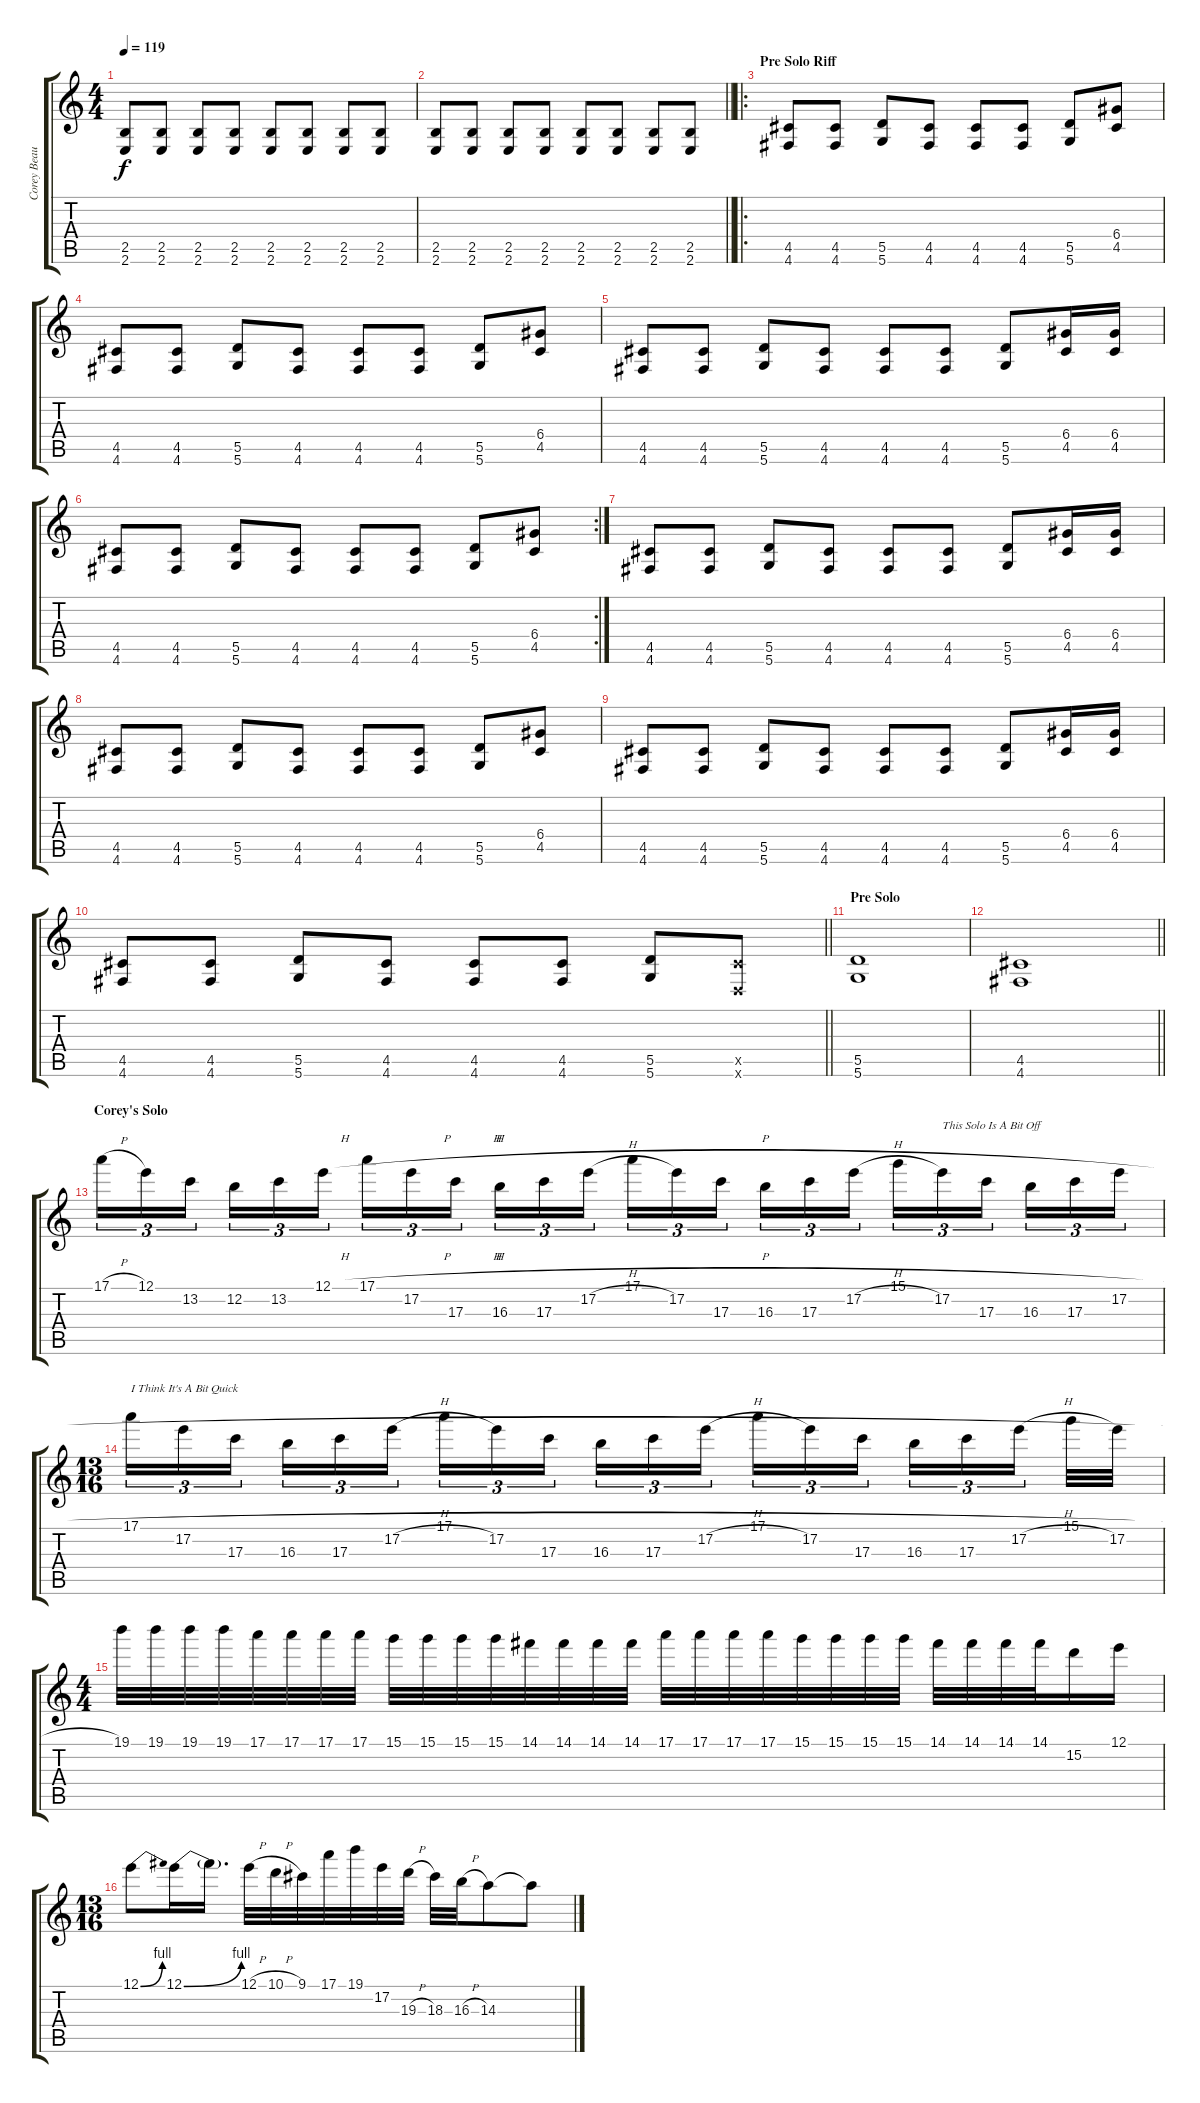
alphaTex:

\track ("Corey Beaulieu (lead guitar)" "Corey Beau") {instrument distortionguitar}
\staff {score tabs}
\tuning (E4 B3 G3 D3 A2 D2) {hide}
\ts (4 4)
\tempo 119
\clef g2
\ks c
(2.5 2.6).8{dy f} (2.5 2.6).8 (2.5 2.6).8 (2.5 2.6).8 (2.5 2.6).8 (2.5 2.6).8 (2.5 2.6).8 (2.5 2.6).8 |
\barLineRight lightlight
(2.5 2.6).8 (2.5 2.6).8 (2.5 2.6).8 (2.5 2.6).8 (2.5 2.6).8 (2.5 2.6).8 (2.5 2.6).8 (2.5 2.6).8 |
\ro
\section ("" "Pre Solo Riff")
(4.5 4.6).8 (4.5 4.6).8 (5.5 5.6).8 (4.5 4.6).8 (4.5 4.6).8 (4.5 4.6).8 (5.5 5.6).8 (6.4 4.5).8 |
(4.5 4.6).8 (4.5 4.6).8 (5.5 5.6).8 (4.5 4.6).8 (4.5 4.6).8 (4.5 4.6).8 (5.5 5.6).8 (6.4 4.5).8 |
(4.5 4.6).8 (4.5 4.6).8 (5.5 5.6).8 (4.5 4.6).8 (4.5 4.6).8 (4.5 4.6).8 (5.5 5.6).8 (6.4 4.5).16 (6.4 4.5).16 |
\rc 2
(4.5 4.6).8 (4.5 4.6).8 (5.5 5.6).8 (4.5 4.6).8 (4.5 4.6).8 (4.5 4.6).8 (5.5 5.6).8 (6.4 4.5).8 |
(4.5 4.6).8 (4.5 4.6).8 (5.5 5.6).8 (4.5 4.6).8 (4.5 4.6).8 (4.5 4.6).8 (5.5 5.6).8 (6.4 4.5).16 (6.4 4.5).16 |
(4.5 4.6).8 (4.5 4.6).8 (5.5 5.6).8 (4.5 4.6).8 (4.5 4.6).8 (4.5 4.6).8 (5.5 5.6).8 (6.4 4.5).8 |
(4.5 4.6).8 (4.5 4.6).8 (5.5 5.6).8 (4.5 4.6).8 (4.5 4.6).8 (4.5 4.6).8 (5.5 5.6).8 (6.4 4.5).16 (6.4 4.5).16 |
\barLineRight lightlight
(4.5 4.6).8 (4.5 4.6).8 (5.5 5.6).8 (4.5 4.6).8 (4.5 4.6).8 (4.5 4.6).8 (5.5 5.6).8 (4.5{x} 0.6{x}).8 |
\section ("" "Pre Solo")
(5.5 5.6).1 |
\barLineRight lightlight
(4.5 4.6).1 |
\section ("" "Corey's Solo")
17.1{h}.16{tu (3 2) volume 16 balance 8 instrument overdrivenguitar} 12.1.16{tu (3 2)} 13.2.16{tu (3 2) beam splitsecondary} 12.2.16{tu (3 2)} 13.2.16{tu (3 2)} 12.1{h}.16{tu (3 2)} 17.1{h}.16{tu (3 2)} 17.2.16{tu (3 2)} 17.3.16{tu (3 2) beam splitsecondary} 16.3.16{tu (3 2)} 17.3.16{tu (3 2)} 17.2{h}.16{tu (3 2)} 17.1{h}.16{tu (3 2)} 17.2.16{tu (3 2)} 17.3.16{tu (3 2) beam splitsecondary} 16.3.16{tu (3 2)} 17.3.16{tu (3 2)} 17.2{h}.16{tu (3 2)} 15.1{h}.16{tu (3 2)} 17.2.16{tu (3 2) txt "This Solo Is A Bit Off"} 17.3.16{tu (3 2) beam splitsecondary} 16.3.16{tu (3 2)} 17.3.16{tu (3 2)} 17.2.16{tu (3 2)} |
\ts (13 16)
17.1{h}.16{tu (3 2) txt "I Think It's A Bit Quick "} 17.2.16{tu (3 2)} 17.3.16{tu (3 2)} 16.3.16{tu (3 2)} 17.3.16{tu (3 2)} 17.2{h}.16{tu (3 2)} 17.1{h}.16{tu (3 2)} 17.2.16{tu (3 2)} 17.3.16{tu (3 2)} 16.3.16{tu (3 2)} 17.3.16{tu (3 2)} 17.2{h}.16{tu (3 2)} 17.1{h}.16{tu (3 2)} 17.2.16{tu (3 2)} 17.3.16{tu (3 2)} 16.3.16{tu (3 2)} 17.3.16{tu (3 2)} 17.2{h}.16{tu (3 2)} 15.1{h}.32 17.2.32 |
\ts (4 4)
19.1.32 19.1.32 19.1.32 19.1.32 17.1.32 17.1.32 17.1.32 17.1.32 15.1.32 15.1.32 15.1.32 15.1.32 14.1.32 14.1.32 14.1.32 14.1.32 17.1.32 17.1.32 17.1.32 17.1.32 15.1.32 15.1.32 15.1.32 15.1.32 14.1.32 14.1.32 14.1.32 14.1.32 15.2.16 12.1.16 |
\ts (13 16)
12.1{be (bend 0 0 60 4)}.8 12.1{be (bend 0 0 60 4)}.16 12.1{t}.16{d} 12.1{h}.32 10.1{h}.32 9.1.32 17.1.32 19.1.32 17.2.32 19.3{h}.32 18.3.32 16.3{h}.32 14.3.8 14.3{t}.8
